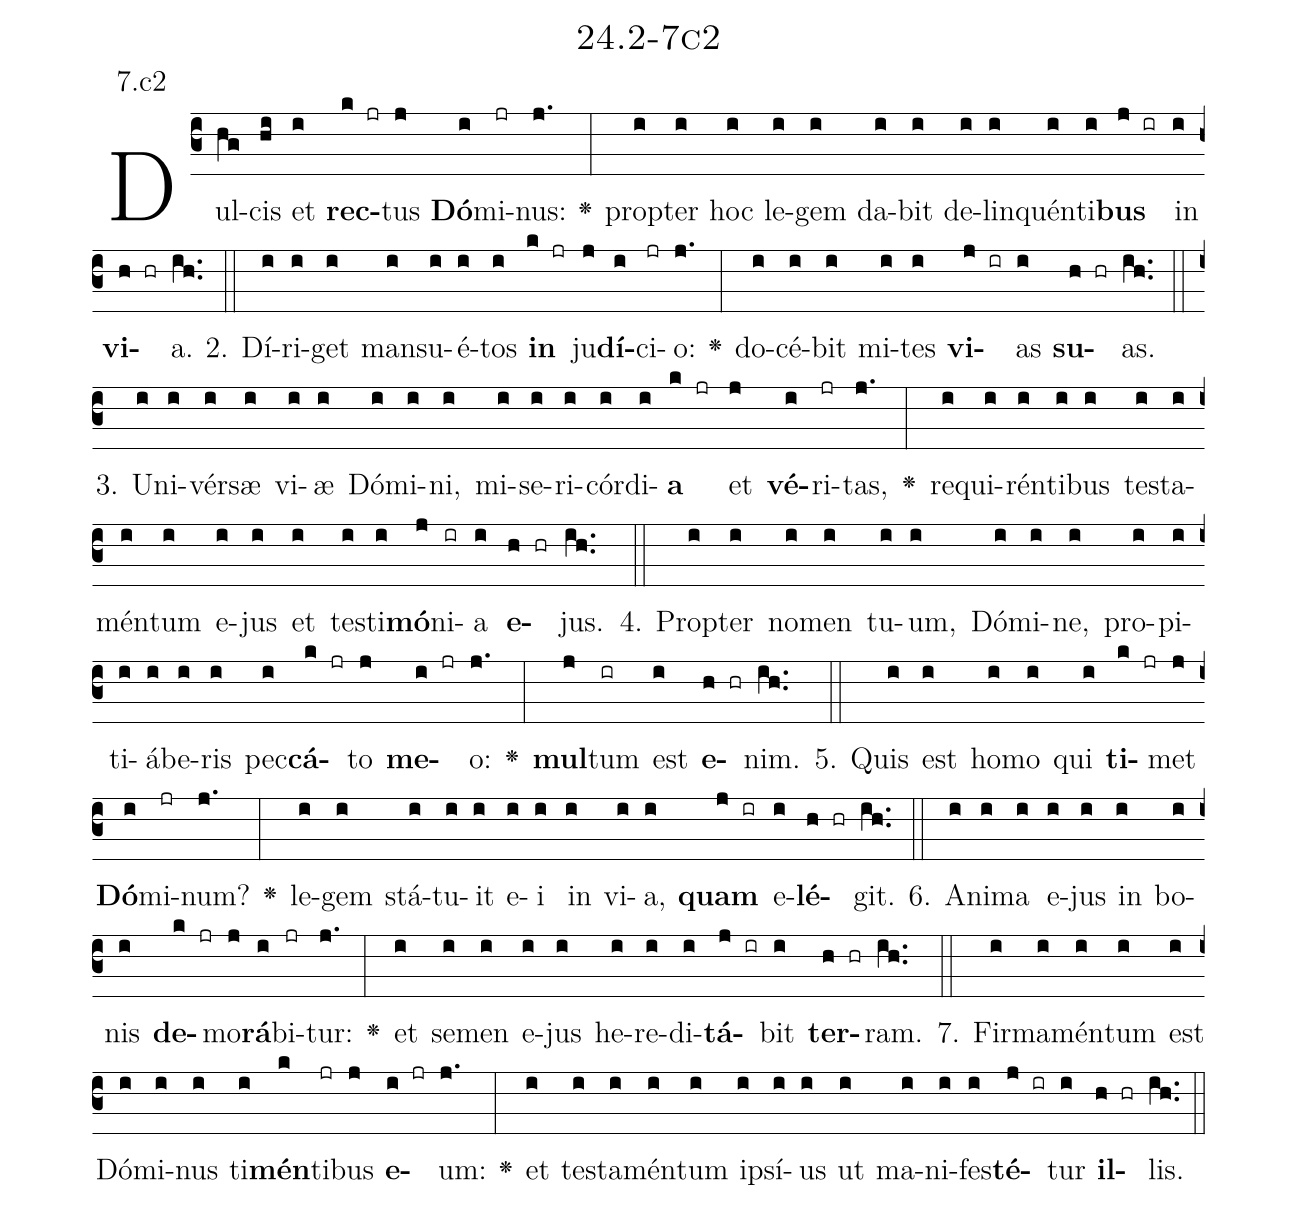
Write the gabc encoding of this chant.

name: 24.2-7c2;
annotation: 7.c2;
%%
(c3)Dul(hg)cis(hi) et(i) <b>rec</b>(k jr)tus(j) <b>Dó</b>(i)mi(jr)nus:(j.) <v>\greheightstar</v>(:) prop(i)ter(i) hoc(i) le(i)gem(i) da(i)bit(i) de(i)lin(i)quén(i)ti(i)<b>bus</b>(j ir) in(i) <b>vi</b>(h hr)a.(ih..) (::)
2. Dí(i)ri(i)get(i) man(i)su(i)é(i)tos(i) <b>in</b>(k jr) ju(j)<b>dí</b>(i)ci(jr)o:(j.) <v>\greheightstar</v>(:) do(i)cé(i)bit(i) mi(i)tes(i) <b>vi</b>(j ir)as(i) <b>su</b>(h hr)as.(ih..) (::)
3. U(i)ni(i)vér(i)sæ(i) vi(i)æ(i) Dó(i)mi(i)ni,(i) mi(i)se(i)ri(i)cór(i)di(i)<b>a</b>(k jr) et(j) <b>vé</b>(i)ri(jr)tas,(j.) <v>\greheightstar</v>(:) re(i)qui(i)rén(i)ti(i)bus(i) tes(i)ta(i)mén(i)tum(i) e(i)jus(i) et(i) tes(i)ti(i)<b>mó</b>(j)ni(ir)a(i) <b>e</b>(h hr)jus.(ih..) (::)
4. Prop(i)ter(i) no(i)men(i) tu(i)um,(i) Dó(i)mi(i)ne,(i) pro(i)pi(i)ti(i)á(i)be(i)ris(i) pec(i)<b>cá</b>(k jr)to(j) <b>me</b>(i jr)o:(j.) <v>\greheightstar</v>(:) <b>mul</b>(j)tum(ir) est(i) <b>e</b>(h hr)nim.(ih..) (::)
5. Quis(i) est(i) ho(i)mo(i) qui(i) <b>ti</b>(k jr)met(j) <b>Dó</b>(i)mi(jr)num?(j.) <v>\greheightstar</v>(:) le(i)gem(i) stá(i)tu(i)it(i) e(i)i(i) in(i) vi(i)a,(i) <b>quam</b>(j ir) e(i)<b>lé</b>(h hr)git.(ih..) (::)
6. A(i)ni(i)ma(i) e(i)jus(i) in(i) bo(i)nis(i) <b>de</b>(k jr)mo(j)<b>rá</b>(i)bi(jr)tur:(j.) <v>\greheightstar</v>(:) et(i) se(i)men(i) e(i)jus(i) he(i)re(i)di(i)<b>tá</b>(j ir)bit(i) <b>ter</b>(h hr)ram.(ih..) (::)
7. Fir(i)ma(i)mén(i)tum(i) est(i) Dó(i)mi(i)nus(i) ti(i)<b>mén</b>(k)ti(jr)bus(j) <b>e</b>(i jr)um:(j.) <v>\greheightstar</v>(:) et(i) tes(i)ta(i)mén(i)tum(i) ip(i)sí(i)us(i) ut(i) ma(i)ni(i)fes(i)<b>té</b>(j ir)tur(i) <b>il</b>(h hr)lis.(ih..) (::)
